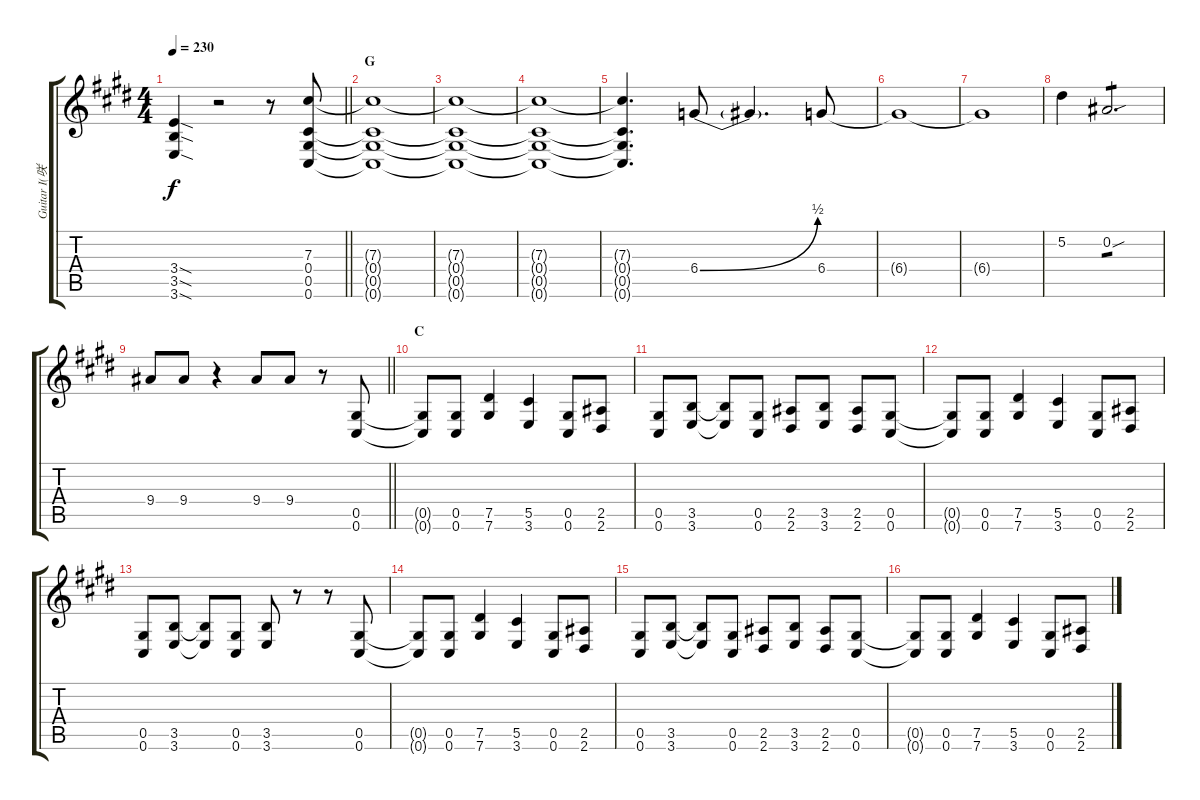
\track ("Guitar I(咲人)" "Guitar I(咲") {instrument overdrivenguitar}
\staff {score tabs}
\tuning (Eb4 Bb3 Gb3 Db3 Ab2 Db2) {hide}
\ts (4 4)
\tempo 230
\clef g2
\barLineRight lightlight
\ks e
(3.4{sod} 3.5{sod} 3.6{sod}).4{dy f} r.2 r.8 (7.3 0.4 0.5 0.6).8 |
\section ("" "G")
(7.3{t} 0.4{t} 0.5{t} 0.6{t}).1 |
(7.3{t} 0.4{t} 0.5{t} 0.6{t}).1 |
(7.3{t} 0.4{t} 0.5{t} 0.6{t}).1 |
(7.3{t} 0.4{t} 0.5{t} 0.6{t}).4{d} 6.4{be (bend 0 0 60 2)}.8 6.4{t}.4{d} 6.4.8 |
6.4{t}.1 |
6.4{t}.1 |
5.2.4{instrument guitarfretnoise} 0.2{sou}.2{d tp 1} |
\barLineRight lightlight
9.4.8 9.4.8 r.4 9.4.8 9.4.8 r.8 (0.5 0.6).8{instrument overdrivenguitar} |
\section ("" "C")
(0.5{t} 0.6{t}).8 (0.5 0.6).8 (7.5 7.6).4 (5.5 3.6).4 (0.5 0.6).8 (2.5 2.6).8 |
(0.5 0.6).8 (3.5 3.6).8 (3.5{t} 3.6{t}).8 (0.5 0.6).8 (2.5 2.6).8 (3.5 3.6).8 (2.5 2.6).8 (0.5 0.6).8 |
(0.5{t} 0.6{t}).8 (0.5 0.6).8 (7.5 7.6).4 (5.5 3.6).4 (0.5 0.6).8 (2.5 2.6).8 |
(0.5 0.6).8 (3.5 3.6).8 (3.5{t} 3.6{t}).8 (0.5 0.6).8 (3.5 3.6).8 r.8 r.8 (0.5 0.6).8 |
(0.5{t} 0.6{t}).8 (0.5 0.6).8 (7.5 7.6).4 (5.5 3.6).4 (0.5 0.6).8 (2.5 2.6).8 |
(0.5 0.6).8 (3.5 3.6).8 (3.5{t} 3.6{t}).8 (0.5 0.6).8 (2.5 2.6).8 (3.5 3.6).8 (2.5 2.6).8 (0.5 0.6).8 |
(0.5{t} 0.6{t}).8 (0.5 0.6).8 (7.5 7.6).4 (5.5 3.6).4 (0.5 0.6).8 (2.5 2.6).8
